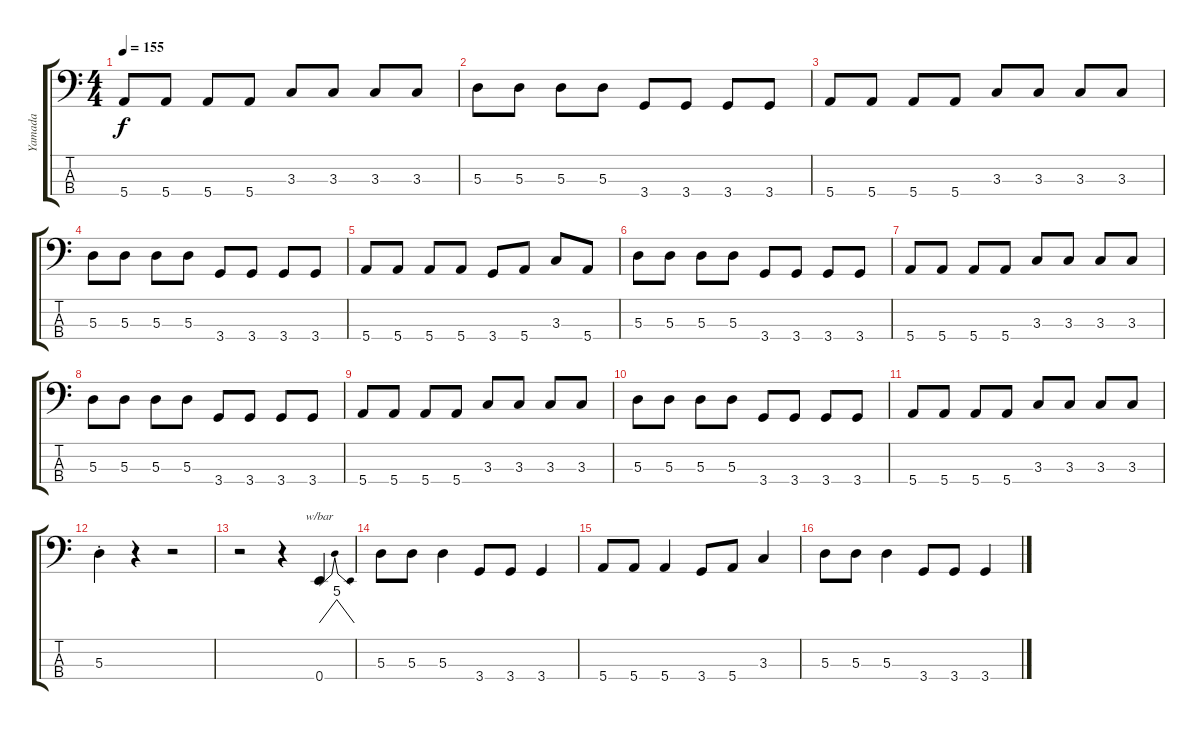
\track ("Yamada" "Yamada") {instrument electricbasspick}
\staff {score tabs}
\tuning (G2 D2 A1 E1) {hide}
\ts (4 4)
\tempo 155
\clef f4
\ks c
5.4.8{dy f} 5.4.8 5.4.8 5.4.8 3.3.8 3.3.8 3.3.8 3.3.8 |
5.3.8 5.3.8 5.3.8 5.3.8 3.4.8 3.4.8 3.4.8 3.4.8 |
5.4.8 5.4.8 5.4.8 5.4.8 3.3.8 3.3.8 3.3.8 3.3.8 |
5.3.8 5.3.8 5.3.8 5.3.8 3.4.8 3.4.8 3.4.8 3.4.8 |
5.4.8 5.4.8 5.4.8 5.4.8 3.4.8 5.4.8 3.3.8 5.4.8 |
5.3.8 5.3.8 5.3.8 5.3.8 3.4.8 3.4.8 3.4.8 3.4.8 |
5.4.8 5.4.8 5.4.8 5.4.8 3.3.8 3.3.8 3.3.8 3.3.8 |
5.3.8 5.3.8 5.3.8 5.3.8 3.4.8 3.4.8 3.4.8 3.4.8 |
5.4.8 5.4.8 5.4.8 5.4.8 3.3.8 3.3.8 3.3.8 3.3.8 |
5.3.8 5.3.8 5.3.8 5.3.8 3.4.8 3.4.8 3.4.8 3.4.8 |
5.4.8 5.4.8 5.4.8 5.4.8 3.3.8 3.3.8 3.3.8 3.3.8 |
5.3{st}.4 r.4 r.2 |
r.2 r.4 0.4.4{tbe (dip default 0 0 30 20 60 0)} |
5.3.8 5.3.8 5.3.4 3.4.8 3.4.8 3.4.4 |
5.4.8 5.4.8 5.4.4 3.4.8 5.4.8 3.3.4 |
5.3.8 5.3.8 5.3.4 3.4.8 3.4.8 3.4.4
